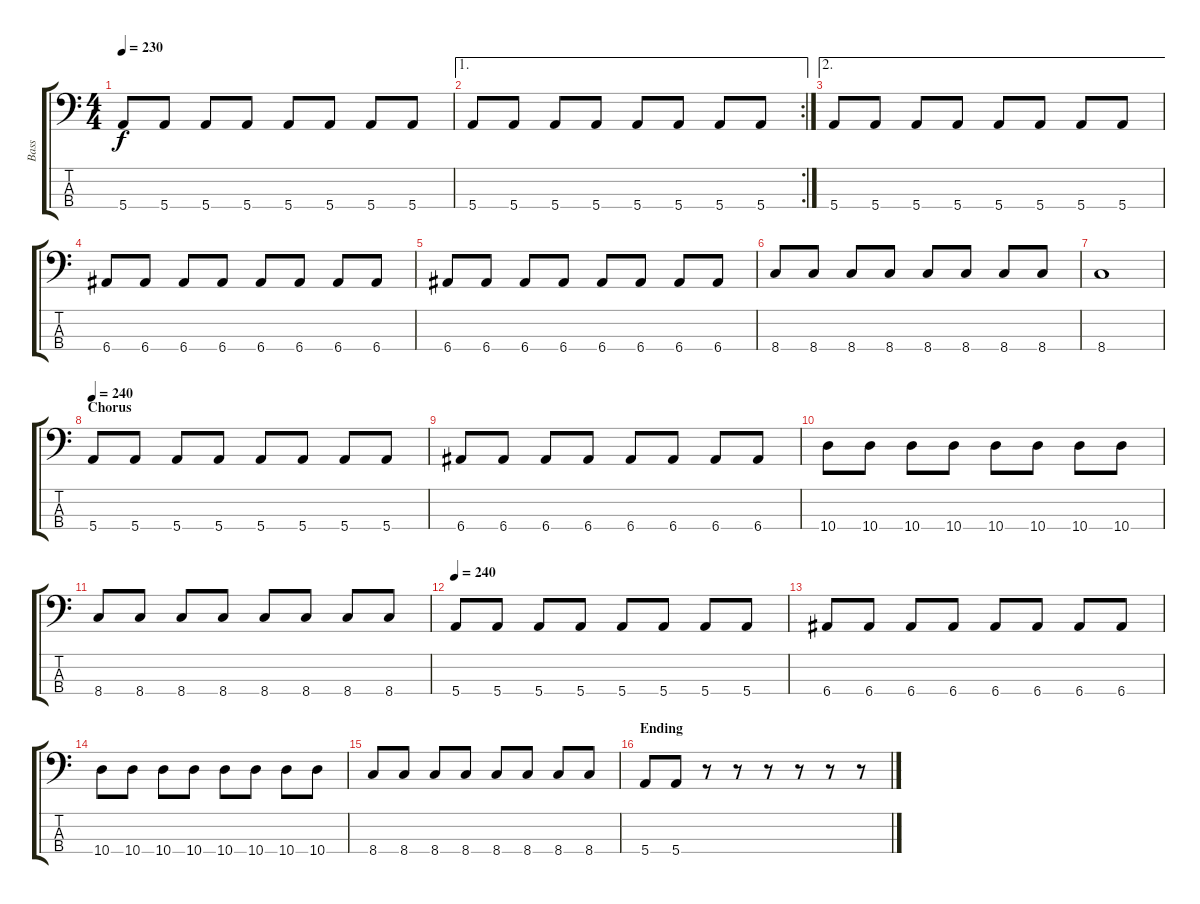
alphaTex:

\track ("Bass" "Bass") {instrument electricbasspick}
\staff {score tabs}
\tuning (G2 D2 A1 E1) {hide}
\ts (4 4)
\tempo 230
\clef f4
\ks c
5.4.8{dy f} 5.4.8 5.4.8 5.4.8 5.4.8 5.4.8 5.4.8 5.4.8 |
\ae 1
\rc 2
5.4.8 5.4.8 5.4.8 5.4.8 5.4.8 5.4.8 5.4.8 5.4.8 |
\ae 2
5.4.8 5.4.8 5.4.8 5.4.8 5.4.8 5.4.8 5.4.8 5.4.8 |
6.4.8 6.4.8 6.4.8 6.4.8 6.4.8 6.4.8 6.4.8 6.4.8 |
6.4.8 6.4.8 6.4.8 6.4.8 6.4.8 6.4.8 6.4.8 6.4.8 |
8.4.8 8.4.8 8.4.8 8.4.8 8.4.8 8.4.8 8.4.8 8.4.8 |
8.4.1 |
\section ("" "Chorus")
\tempo 240
5.4.8 5.4.8 5.4.8 5.4.8 5.4.8 5.4.8 5.4.8 5.4.8 |
6.4.8 6.4.8 6.4.8 6.4.8 6.4.8 6.4.8 6.4.8 6.4.8 |
10.4.8 10.4.8 10.4.8 10.4.8 10.4.8 10.4.8 10.4.8 10.4.8 |
8.4.8 8.4.8 8.4.8 8.4.8 8.4.8 8.4.8 8.4.8 8.4.8 |
\tempo 240
5.4.8 5.4.8 5.4.8 5.4.8 5.4.8 5.4.8 5.4.8 5.4.8 |
6.4.8 6.4.8 6.4.8 6.4.8 6.4.8 6.4.8 6.4.8 6.4.8 |
10.4.8 10.4.8 10.4.8 10.4.8 10.4.8 10.4.8 10.4.8 10.4.8 |
8.4.8 8.4.8 8.4.8 8.4.8 8.4.8 8.4.8 8.4.8 8.4.8 |
\section ("" "Ending")
5.4.8 5.4.8 r.8 r.8 r.8 r.8 r.8 r.8
